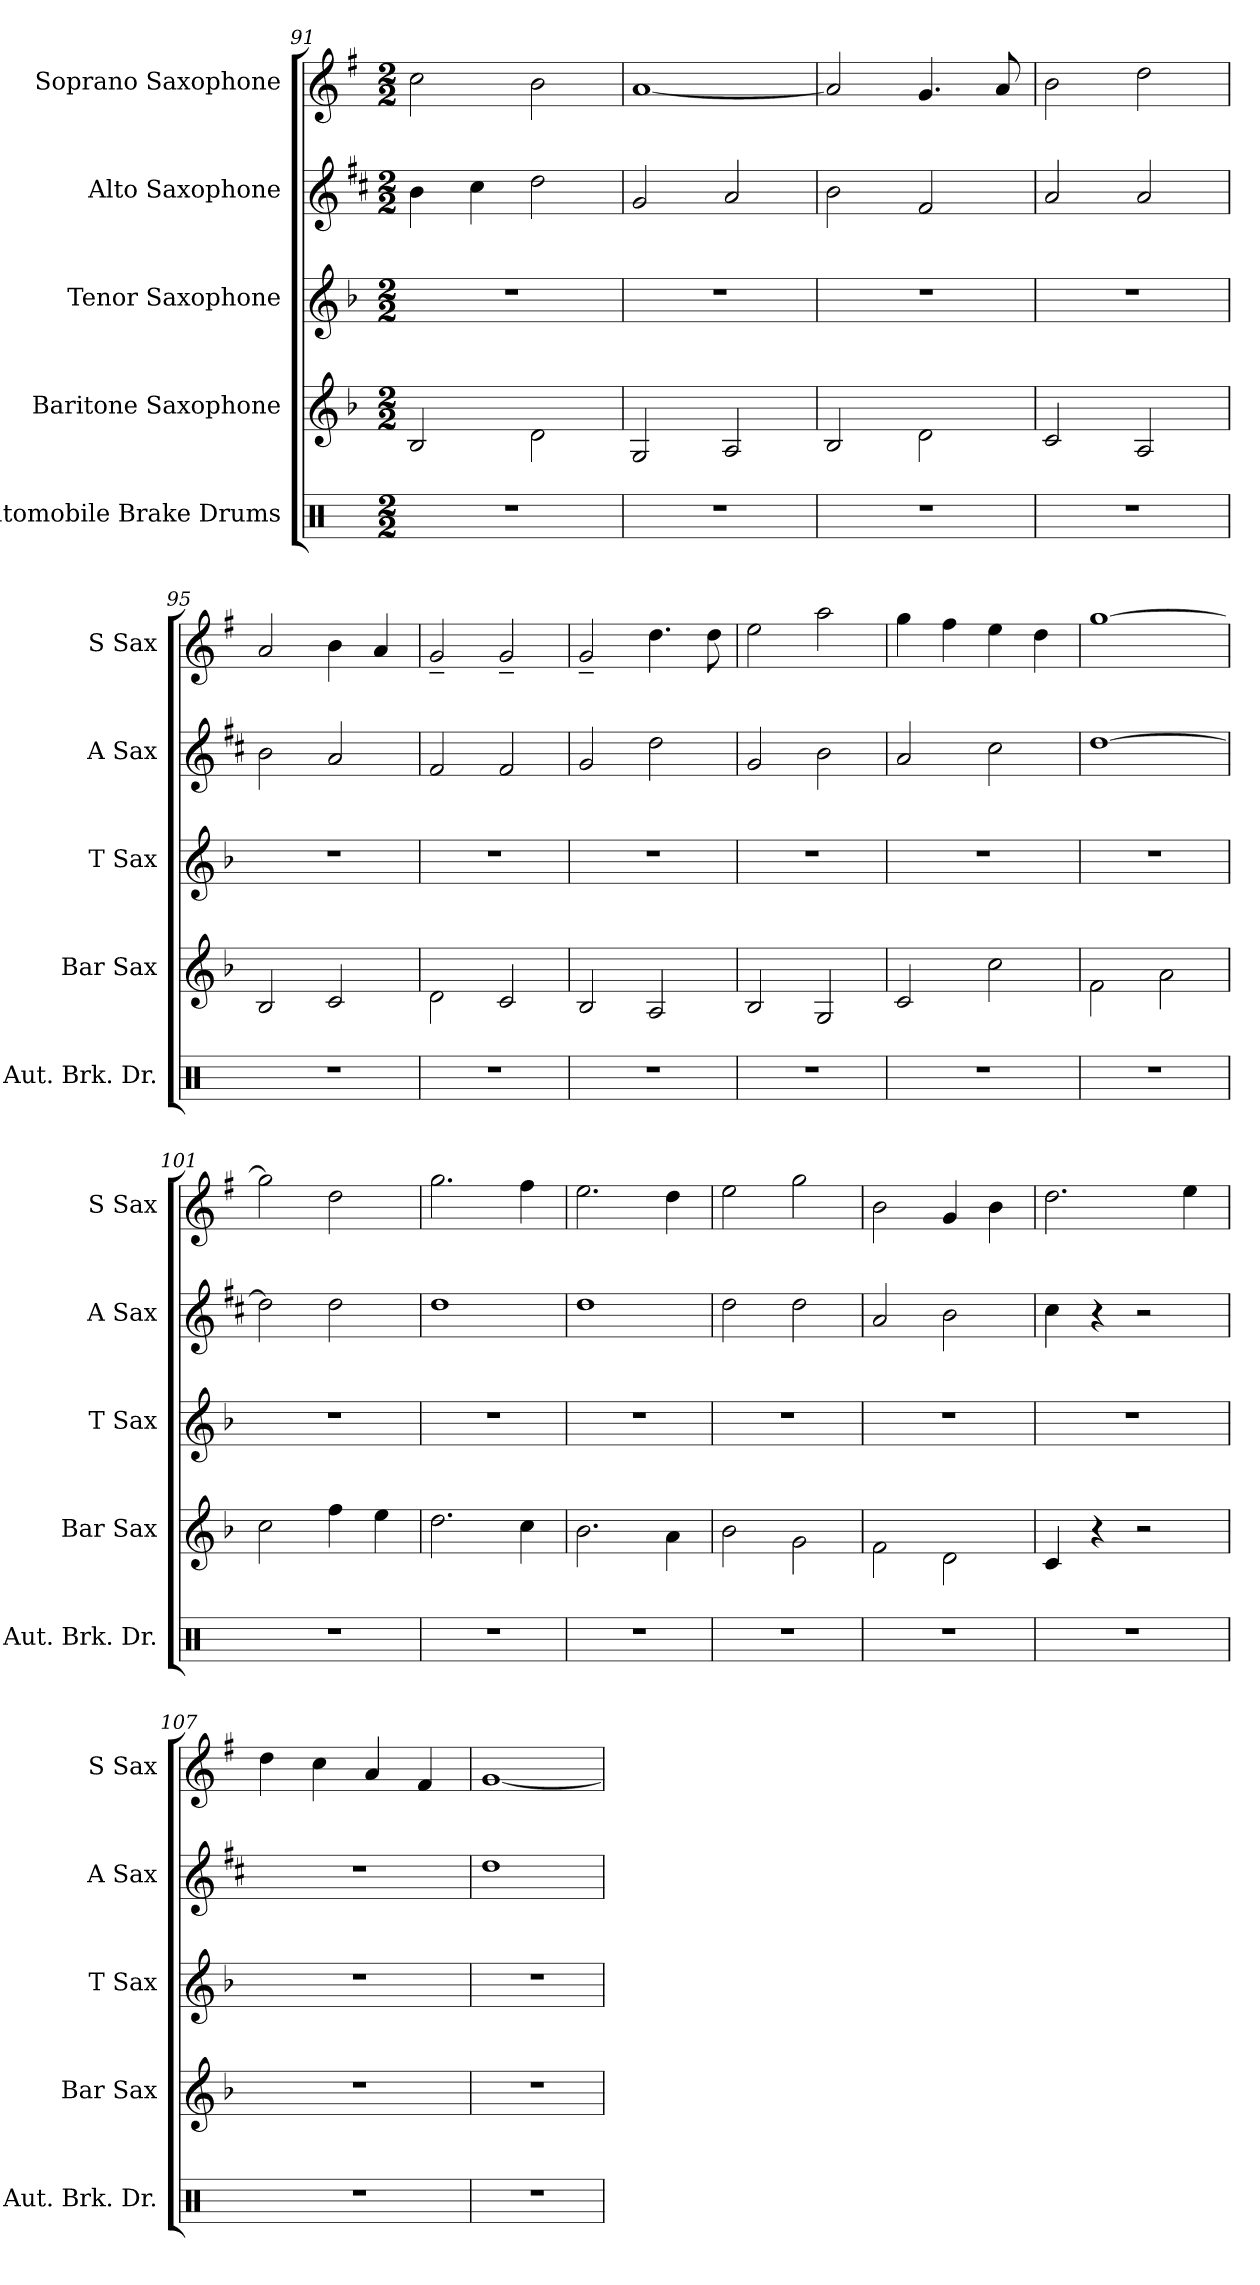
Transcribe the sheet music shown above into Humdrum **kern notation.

**kern	**kern	**kern	**kern	**kern
*part5	*part4	*part3	*part2	*part1
*staff5	*staff4	*staff3	*staff2	*staff1
*I"Automobile Brake Drums	*I"Baritone Saxophone	*I"Tenor Saxophone	*I"Alto Saxophone	*I"Soprano Saxophone
*I'Aut. Brk. Dr.	*I'Bar Sax	*I'T Sax	*I'A Sax	*I'S Sax
*clefX	*clefG2	*clefG2	*clefG2	*clefG2
*	*ITrd12c21	*ITrd8c14	*ITrd5c9	*ITrd1c2
*k[]	*k[b-]	*k[b-]	*k[b-]	*k[b-]
*M2/2	*M2/2	*M2/2	*M2/2	*M2/2
=91	=91	=91	=91	=91
1r	2BB-/	1r	4d\	2b-\
.	.	.	4e\	.
.	2D\	.	2f\	2a\
!!LO:PB:g=z
=92	=92	=92	=92	=92
1r	2GG/	1r	2B-/	[1g
.	2AA/	.	2c/	.
=93	=93	=93	=93	=93
1r	2BB-/	1r	2d\	2g/]
.	2D\	.	2A/	4.f/
.	.	.	.	8g/
=94	=94	=94	=94	=94
1r	2C/	1r	2c/	2a\
.	2AA/	.	2c/	2cc\
=95	=95	=95	=95	=95
1r	2BB-/	1r	2d\	2g/
.	2C/	.	2c/	4a\
.	.	.	.	4g/
=96	=96	=96	=96	=96
1r	2D\	1r	2A/	2f~/
.	2C/	.	2A/	2f~/
=97	=97	=97	=97	=97
1r	2BB-/	1r	2B-/	2f~/
.	2AA/	.	2f\	4.cc\
.	.	.	.	8cc\
=98	=98	=98	=98	=98
1r	2BB-/	1r	2B-/	2dd\
.	2GG/	.	2d\	2gg\
=99	=99	=99	=99	=99
1r	2C/	1r	2c/	4ff\
.	.	.	.	4ee\
.	2c\	.	2e\	4dd\
.	.	.	.	4cc\
=100	=100	=100	=100	=100
1r	2F\	1r	[1f	[1ff
.	2A\	.	.	.
!!LO:LB:g=z
=101	=101	=101	=101	=101
1r	2c\	1r	2f\]	2ff\]
.	4f\	.	2f\	2cc\
.	4e\	.	.	.
=102	=102	=102	=102	=102
1r	2.d\	1r	1f	2.ff\
.	4c\	.	.	4ee\
=103	=103	=103	=103	=103
1r	2.B-\	1r	1f	2.dd\
.	4A\	.	.	4cc\
=104	=104	=104	=104	=104
1r	2B-\	1r	2f\	2dd\
.	2G\	.	2f\	2ff\
=105	=105	=105	=105	=105
1r	2F\	1r	2c/	2a\
.	2D\	.	2d\	4f/
.	.	.	.	4a\
=106	=106	=106	=106	=106
1r	4C/	1r	4e\	2.cc\
.	4r	.	4r	.
.	2r	.	2r	.
.	.	.	.	4dd\
=107	=107	=107	=107	=107
1r	1r	1r	1r	4cc\
.	.	.	.	4b-\
.	.	.	.	4g/
.	.	.	.	4e/
=108	=108	=108	=108	=108
1r	1r	1r	1f	[1f
=	=	=	=	=
*-	*-	*-	*-	*-
